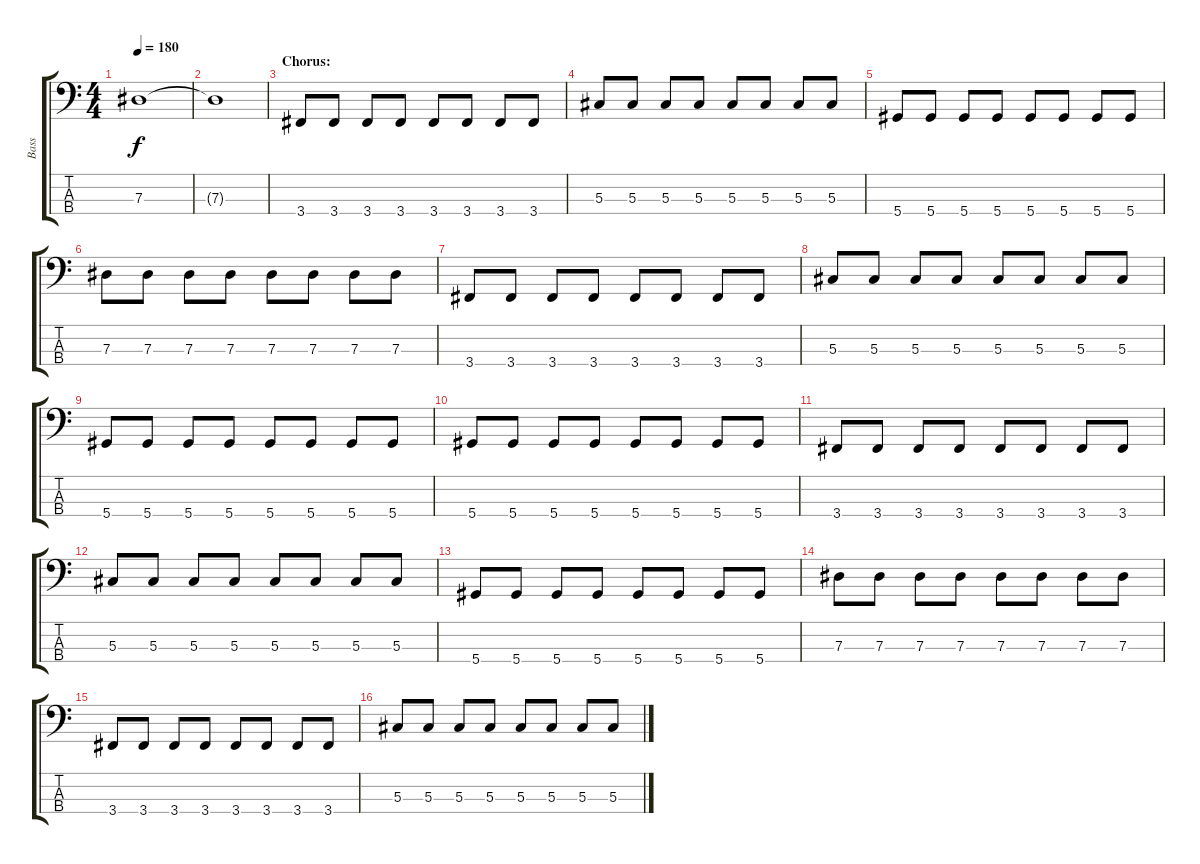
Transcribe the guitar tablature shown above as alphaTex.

\track ("Bass" "Bass") {instrument electricbassfinger}
\staff {score tabs}
\tuning (Gb2 Db2 Ab1 Eb1) {hide}
\ts (4 4)
\tempo 180
\clef f4
\ks c
7.3.1{dy f} |
7.3{t}.1 |
\section ("" "Chorus:")
3.4.8 3.4.8 3.4.8 3.4.8 3.4.8 3.4.8 3.4.8 3.4.8 |
5.3.8 5.3.8 5.3.8 5.3.8 5.3.8 5.3.8 5.3.8 5.3.8 |
5.4.8 5.4.8 5.4.8 5.4.8 5.4.8 5.4.8 5.4.8 5.4.8 |
7.3.8 7.3.8 7.3.8 7.3.8 7.3.8 7.3.8 7.3.8 7.3.8 |
3.4.8 3.4.8 3.4.8 3.4.8 3.4.8 3.4.8 3.4.8 3.4.8 |
5.3.8 5.3.8 5.3.8 5.3.8 5.3.8 5.3.8 5.3.8 5.3.8 |
5.4.8 5.4.8 5.4.8 5.4.8 5.4.8 5.4.8 5.4.8 5.4.8 |
5.4.8 5.4.8 5.4.8 5.4.8 5.4.8 5.4.8 5.4.8 5.4.8 |
3.4.8 3.4.8 3.4.8 3.4.8 3.4.8 3.4.8 3.4.8 3.4.8 |
5.3.8 5.3.8 5.3.8 5.3.8 5.3.8 5.3.8 5.3.8 5.3.8 |
5.4.8 5.4.8 5.4.8 5.4.8 5.4.8 5.4.8 5.4.8 5.4.8 |
7.3.8 7.3.8 7.3.8 7.3.8 7.3.8 7.3.8 7.3.8 7.3.8 |
3.4.8 3.4.8 3.4.8 3.4.8 3.4.8 3.4.8 3.4.8 3.4.8 |
5.3.8 5.3.8 5.3.8 5.3.8 5.3.8 5.3.8 5.3.8 5.3.8
